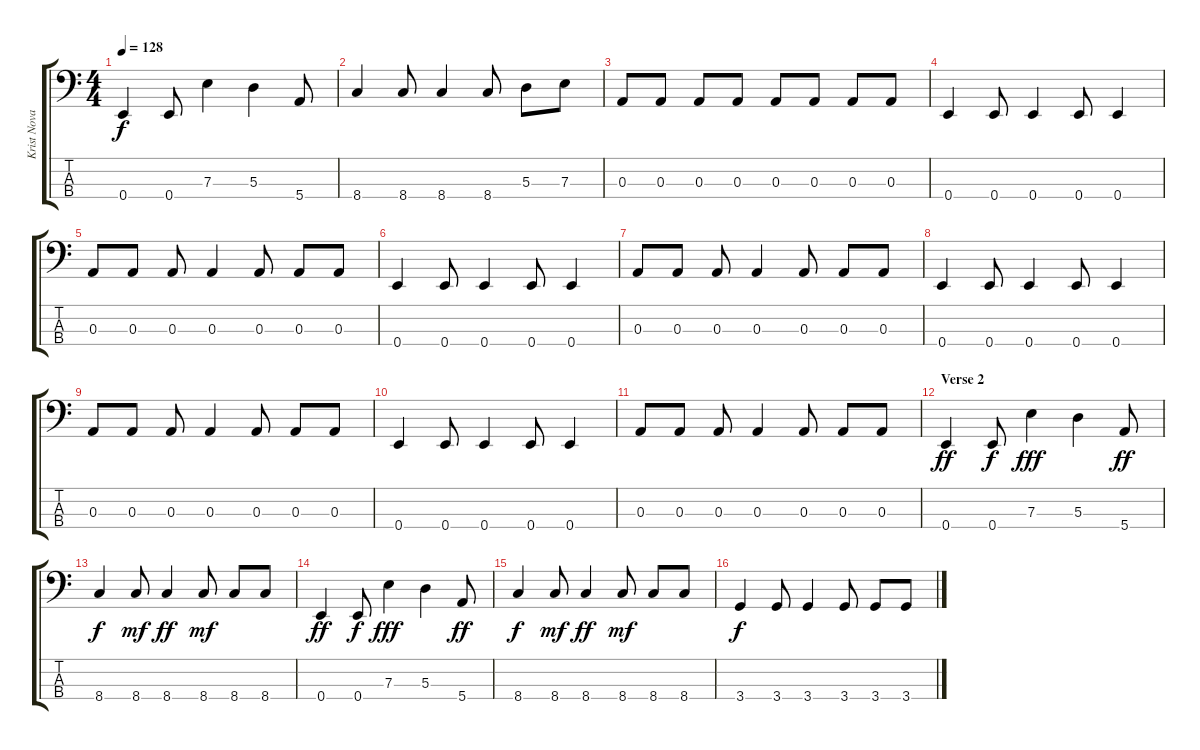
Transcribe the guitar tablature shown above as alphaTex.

\track ("Krist Novaselic" "Krist Nova") {instrument electricbasspick}
\staff {score tabs}
\tuning (G2 D2 A1 E1) {hide}
\ts (4 4)
\tempo 128
\clef f4
\ks c
0.4.4{dy f} 0.4.8 7.3.4 5.3.4 5.4.8 |
8.4.4 8.4.8 8.4.4 8.4.8 5.3.8 7.3.8 |
0.3.8 0.3.8 0.3.8 0.3.8 0.3.8 0.3.8 0.3.8 0.3.8 |
0.4.4 0.4.8 0.4.4 0.4.8 0.4.4 |
0.3.8 0.3.8 0.3.8 0.3.4 0.3.8 0.3.8 0.3.8 |
0.4.4 0.4.8 0.4.4 0.4.8 0.4.4 |
0.3.8 0.3.8 0.3.8 0.3.4 0.3.8 0.3.8 0.3.8 |
0.4.4 0.4.8 0.4.4 0.4.8 0.4.4 |
0.3.8 0.3.8 0.3.8 0.3.4 0.3.8 0.3.8 0.3.8 |
0.4.4 0.4.8 0.4.4 0.4.8 0.4.4 |
0.3.8 0.3.8 0.3.8 0.3.4 0.3.8 0.3.8 0.3.8 |
\section ("" "Verse 2")
0.4.4{dy ff} 0.4.8{dy f} 7.3.4{dy fff} 5.3.4 5.4.8{dy ff} |
8.4.4{dy f} 8.4.8{dy mf} 8.4.4{dy ff} 8.4.8{dy mf} 8.4.8 8.4.8 |
0.4.4{dy ff} 0.4.8{dy f} 7.3.4{dy fff} 5.3.4 5.4.8{dy ff} |
8.4.4{dy f} 8.4.8{dy mf} 8.4.4{dy ff} 8.4.8{dy mf} 8.4.8 8.4.8 |
3.4.4{dy f} 3.4.8 3.4.4 3.4.8 3.4.8 3.4.8
